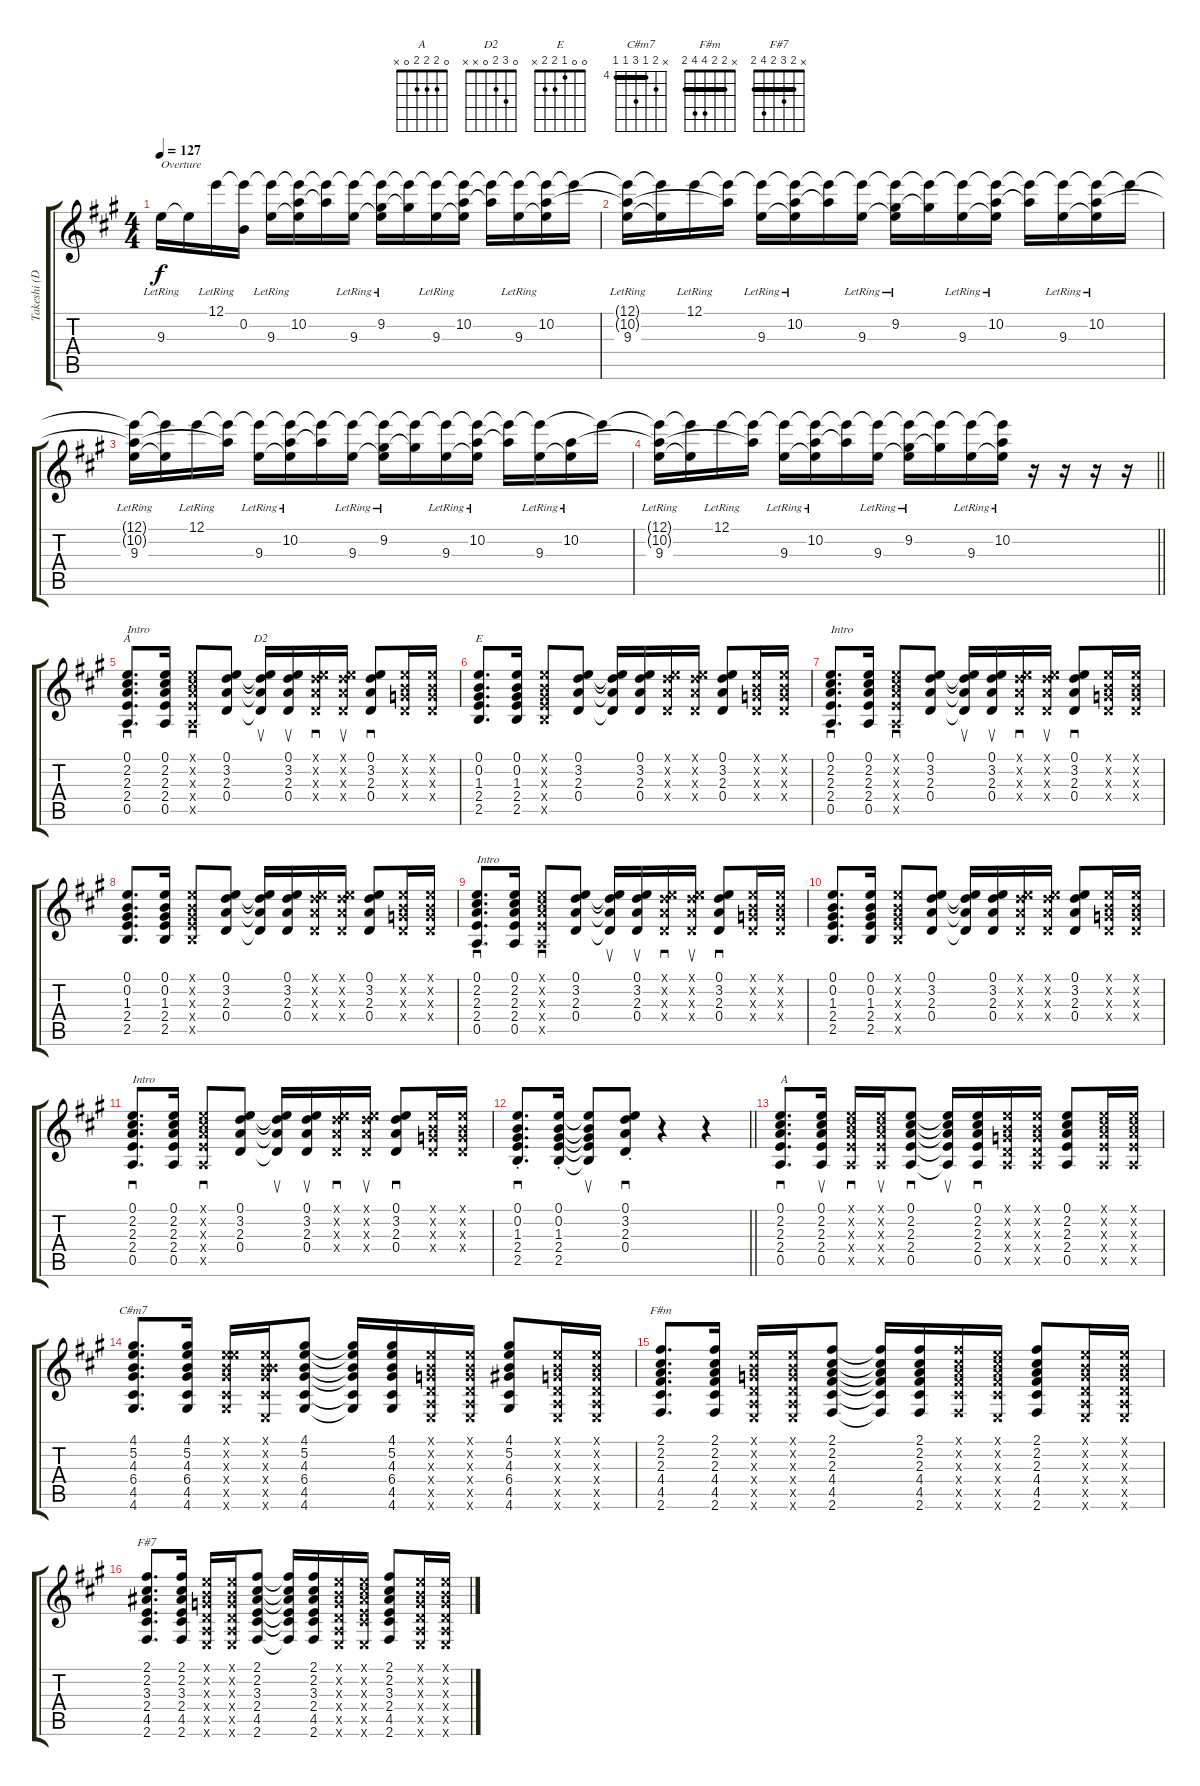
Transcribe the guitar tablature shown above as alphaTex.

\track ("Takeshi (Depa) Miura" "Takeshi (D") {instrument acousticguitarsteel}
\staff {score tabs}
\tuning (E4 B3 G3 D3 A2 E2) {hide}
\chord ("A" 0 2 2 2 0 x)
\chord ("D2" 0 3 2 0 x x)
\chord ("E" 0 0 1 2 2 x)
\chord ("C#m7" x 5 4 6 4 4) {firstfret 4 barre 4}
\chord ("F#m" x 2 2 4 4 2) {barre 2}
\chord ("F#7" x 2 3 2 4 2) {barre 2}
\ts (4 4)
\tempo 127
\clef g2
\ks a
9.3{lr}.16{txt "Overture" dy f volume 16 instrument acousticguitarsteel} 9.3{t}.16 12.1{lr}.16 (12.1{t} 0.2).16 (12.1{t} 9.3{lr}).16 (12.1{t} 10.2{lr} 9.3{t}).16 (12.1{t} 10.2{t}).16 (12.1{t} 9.3{lr}).16 (12.1{t} 9.2{lr} 9.3{t}).16 (12.1{t} 9.2{t}).16 (12.1{t} 9.3{lr}).16 (12.1{t} 10.2{lr} 9.3{t}).16 (12.1{t} 10.2{t}).16 (12.1{t} 9.3{lr}).16 (12.1{t} 10.2{lr} 9.3{t}).16 12.1{t}.16 |
(12.1{t} 10.2{t} 9.3{lr}).16 (12.1{t} 9.3{t}).16 12.1{lr}.16 (12.1{t} 10.2{t}).16 (12.1{t} 9.3{lr}).16 (12.1{t} 10.2{lr} 9.3{t}).16 (12.1{t} 10.2{t}).16 (12.1{t} 9.3{lr}).16 (12.1{t} 9.2{lr} 9.3{t}).16 (12.1{t} 9.2{t}).16 (12.1{t} 9.3{lr}).16 (12.1{t} 10.2{lr} 9.3{t}).16 (12.1{t} 10.2{t}).16 (12.1{t} 9.3{lr}).16 (12.1{t} 10.2{lr} 9.3{t}).16 12.1{t}.16 |
(12.1{t} 10.2{t} 9.3{lr}).16 (12.1{t} 9.3{t}).16 12.1{lr}.16 (12.1{t} 10.2{t}).16 (12.1{t} 9.3{lr}).16 (12.1{t} 10.2{lr} 9.3{t}).16 (12.1{t} 10.2{t}).16 (12.1{t} 9.3{lr}).16 (12.1{t} 9.2{lr} 9.3{t}).16 (12.1{t} 9.2{t}).16 (12.1{t} 9.3{lr}).16 (12.1{t} 10.2{lr} 9.3{t}).16 (12.1{t} 10.2{t}).16 (12.1{t} 9.3{lr}).16 (10.2{lr} 9.3{t}).16 12.1{t}.16 |
\barLineRight lightlight
(12.1{t} 10.2{t} 9.3{lr}).16 (12.1{t} 9.3{t}).16 12.1{lr}.16 (12.1{t} 10.2{t}).16 (12.1{t} 9.3{lr}).16 (12.1{t} 10.2{lr} 9.3{t}).16 (12.1{t} 10.2{t}).16 (12.1{t} 9.3{lr}).16 (12.1{t} 9.2{lr} 9.3{t}).16 (12.1{t} 9.2{t}).16 (12.1{t} 9.3{lr}).16 (12.1{t} 10.2{lr} 9.3{t}).16 r.16 r.16 r.16 r.16 |
(0.1 2.2 2.3 2.4 0.5).8{d sd ch "A" txt "Intro" volume 14} (0.1 2.2 2.3 2.4 0.5).16 (0.1{x} 2.2{x} 2.3{x} 2.4{x} 0.5{x}).8{sd} (0.1 3.2 2.3 0.4).8 (0.1{t} 3.2{t} 2.3{t} 0.4{t}).16{su ch "D2"} (0.1 3.2 2.3 0.4).16{su} (0.1{x} 3.2{x} 2.3{x} 0.4{x}).16{sd} (0.1{x} 3.2{x} 2.3{x} 0.4{x}).16{su} (0.1 3.2 2.3 0.4).8{sd} (0.1{x} 0.2{x} 0.3{x} 0.4{x}).16 (0.1{x} 0.2{x} 0.3{x} 0.4{x}).16 |
(0.1 0.2 1.3 2.4 2.5).8{d ch "E"} (0.1 0.2 1.3 2.4 2.5).16 (0.1{x} 0.2{x} 1.3{x} 2.4{x} 2.5{x}).8 (0.1 3.2 2.3 0.4).8 (0.1{t} 3.2{t} 2.3{t} 0.4{t}).16 (0.1 3.2 2.3 0.4).16 (0.1{x} 3.2{x} 2.3{x} 0.4{x}).16 (0.1{x} 3.2{x} 2.3{x} 0.4{x}).16 (0.1 3.2 2.3 0.4).8 (0.1{x} 0.2{x} 0.3{x} 0.4{x}).16 (0.1{x} 0.2{x} 0.3{x} 0.4{x}).16 |
(0.1 2.2 2.3 2.4 0.5).8{d sd txt "Intro"} (0.1 2.2 2.3 2.4 0.5).16 (0.1{x} 2.2{x} 2.3{x} 2.4{x} 0.5{x}).8{sd} (0.1 3.2 2.3 0.4).8 (0.1{t} 3.2{t} 2.3{t} 0.4{t}).16{su} (0.1 3.2 2.3 0.4).16{su} (0.1{x} 3.2{x} 2.3{x} 0.4{x}).16{sd} (0.1{x} 3.2{x} 2.3{x} 0.4{x}).16{su} (0.1 3.2 2.3 0.4).8{sd} (0.1{x} 0.2{x} 0.3{x} 0.4{x}).16 (0.1{x} 0.2{x} 0.3{x} 0.4{x}).16 |
(0.1 0.2 1.3 2.4 2.5).8{d} (0.1 0.2 1.3 2.4 2.5).16 (0.1{x} 0.2{x} 1.3{x} 2.4{x} 2.5{x}).8 (0.1 3.2 2.3 0.4).8 (0.1{t} 3.2{t} 2.3{t} 0.4{t}).16 (0.1 3.2 2.3 0.4).16 (0.1{x} 3.2{x} 2.3{x} 0.4{x}).16 (0.1{x} 3.2{x} 2.3{x} 0.4{x}).16 (0.1 3.2 2.3 0.4).8 (0.1{x} 0.2{x} 0.3{x} 0.4{x}).16 (0.1{x} 0.2{x} 0.3{x} 0.4{x}).16 |
(0.1 2.2 2.3 2.4 0.5).8{d sd txt "Intro"} (0.1 2.2 2.3 2.4 0.5).16 (0.1{x} 2.2{x} 2.3{x} 2.4{x} 0.5{x}).8{sd} (0.1 3.2 2.3 0.4).8 (0.1{t} 3.2{t} 2.3{t} 0.4{t}).16{su} (0.1 3.2 2.3 0.4).16{su} (0.1{x} 3.2{x} 2.3{x} 0.4{x}).16{sd} (0.1{x} 3.2{x} 2.3{x} 0.4{x}).16{su} (0.1 3.2 2.3 0.4).8{sd} (0.1{x} 0.2{x} 0.3{x} 0.4{x}).16 (0.1{x} 0.2{x} 0.3{x} 0.4{x}).16 |
(0.1 0.2 1.3 2.4 2.5).8{d} (0.1 0.2 1.3 2.4 2.5).16 (0.1{x} 0.2{x} 1.3{x} 2.4{x} 2.5{x}).8 (0.1 3.2 2.3 0.4).8 (0.1{t} 3.2{t} 2.3{t} 0.4{t}).16 (0.1 3.2 2.3 0.4).16 (0.1{x} 3.2{x} 2.3{x} 0.4{x}).16 (0.1{x} 3.2{x} 2.3{x} 0.4{x}).16 (0.1 3.2 2.3 0.4).8 (0.1{x} 0.2{x} 0.3{x} 0.4{x}).16 (0.1{x} 0.2{x} 0.3{x} 0.4{x}).16 |
(0.1 2.2 2.3 2.4 0.5).8{d sd txt "Intro"} (0.1 2.2 2.3 2.4 0.5).16 (0.1{x} 2.2{x} 2.3{x} 2.4{x} 0.5{x}).8{sd} (0.1 3.2 2.3 0.4).8 (0.1{t} 3.2{t} 2.3{t} 0.4{t}).16{su} (0.1 3.2 2.3 0.4).16{su} (0.1{x} 3.2{x} 2.3{x} 0.4{x}).16{sd} (0.1{x} 3.2{x} 2.3{x} 0.4{x}).16{su} (0.1 3.2 2.3 0.4).8{sd} (0.1{x} 0.2{x} 0.3{x} 0.4{x}).16 (0.1{x} 0.2{x} 0.3{x} 0.4{x}).16 |
\barLineRight lightlight
(0.1{st} 0.2{st} 1.3{st} 2.4{st} 2.5{st}).8{d sd} (0.1{st} 0.2{st} 1.3 2.4{st} 2.5{st}).16 (0.1{t} 0.2{t} 1.3{t} 2.4{t} 2.5{t}).8{su} (0.1 3.2 2.3{st} 0.4).8{sd} r.4 r.4 |
(0.1 2.2 2.3 2.4 0.5).8{d sd txt "A"} (0.1 2.2 2.3 2.4 0.5).16{su} (0.1{x} 2.2{x} 2.3{x} 2.4{x} 0.5{x}).16{sd} (0.1{x} 2.2{x} 2.3{x} 2.4{x} 0.5{x}).16{su} (0.1 2.2 2.3 2.4 0.5).8{sd} (0.1{t} 2.2{t} 2.3{t} 2.4{t} 0.5{t}).16{su} (0.1 2.2 2.3 2.4 0.5).16{sd} (0.1{x} 0.2{x} 0.3{x} 0.4{x} 0.5{x}).16 (0.1{x} 0.2{x} 0.3{x} 0.4{x} 0.5{x}).16 (0.1 2.2 2.3 2.4 0.5).8 (0.1{x} 2.2{x} 2.3{x} 2.4{x} 0.5{x}).16 (0.1{x} 2.2{x} 2.3{x} 2.4{x} 0.5{x}).16 |
(4.1 5.2 4.3 6.4 4.5 4.6).8{d ch "C#m7"} (4.1 5.2 4.3 6.4 4.5 4.6).16 (0.1{x} 5.2{x} 4.3{x} 6.4{x} 4.5{x} 4.6{x}).16 (0.1{x} 0.2{x} 4.3{x} 6.4{x} 4.5{x} 0.6{x}).16 (4.1 5.2 4.3 6.4 4.5 4.6).8 (4.1{t} 5.2{t} 4.3{t} 6.4{t} 4.5{t} 4.6{t}).16 (4.1 5.2 4.3 6.4 4.5 4.6).16 (0.1{x} 0.2{x} 0.3{x} 0.4{x} 0.5{x} 0.6{x}).16 (0.1{x} 0.2{x} 0.3{x} 0.4{x} 0.5{x} 0.6{x}).16 (4.1 5.2 4.3 6.4 4.5 4.6).8 (0.1{x} 0.2{x} 0.3{x} 0.4{x} 0.5{x} 0.6{x}).16 (0.1{x} 0.2{x} 0.3{x} 0.4{x} 0.5{x} 0.6{x}).16 |
(2.1 2.2 2.3 4.4 4.5 2.6).8{d ch "F#m"} (2.1 2.2 2.3 4.4 4.5 2.6).16 (0.1{x} 0.2{x} 0.3{x} 0.4{x} 0.5{x} 0.6{x}).16 (0.1{x} 0.2{x} 0.3{x} 0.4{x} 0.5{x} 0.6{x}).16 (2.1 2.2 2.3 4.4 4.5 2.6).8 (2.1{t} 2.2{t} 2.3{t} 4.4{t} 4.5{t} 2.6{t}).16 (2.1 2.2 2.3 4.4 4.5 2.6).16 (2.1{x} 2.2{x} 2.3{x} 4.4{x} 4.5{x} 2.6{x}).16 (0.1{x} 2.2{x} 2.3{x} 4.4{x} 4.5{x} 0.6{x}).16 (2.1 2.2 2.3 4.4 4.5 2.6).8 (0.1{x} 0.2{x} 0.3{x} 0.4{x} 0.5{x} 0.6{x}).16 (0.1{x} 0.2{x} 0.3{x} 0.4{x} 0.5{x} 0.6{x}).16 |
(2.1 2.2 3.3 2.4 4.5 2.6).8{d ch "F#7"} (2.1 2.2 3.3 2.4 4.5 2.6).16 (0.1{x} 0.2{x} 0.3{x} 0.4{x} 0.5{x} 0.6{x}).16 (0.1{x} 0.2{x} 0.3{x} 0.4{x} 0.5{x} 0.6{x}).16 (2.1 2.2 3.3 2.4 4.5 2.6).8 (2.1{t} 2.2{t} 3.3{t} 2.4{t} 4.5{t} 2.6{t}).16 (2.1 2.2 3.3 2.4 4.5 2.6).16 (0.1{x} 0.2{x} 0.3{x} 0.4{x} 0.5{x} 0.6{x}).16 (0.1{x} 2.2{x} 3.3{x} 2.4{x} 4.5{x} 0.6{x}).16 (2.1 2.2 3.3 2.4 4.5 2.6).8 (0.1{x} 0.2{x} 0.3{x} 0.4{x} 0.5{x} 0.6{x}).16 (0.1{x} 0.2{x} 0.3{x} 0.4{x} 0.5{x} 0.6{x}).16
